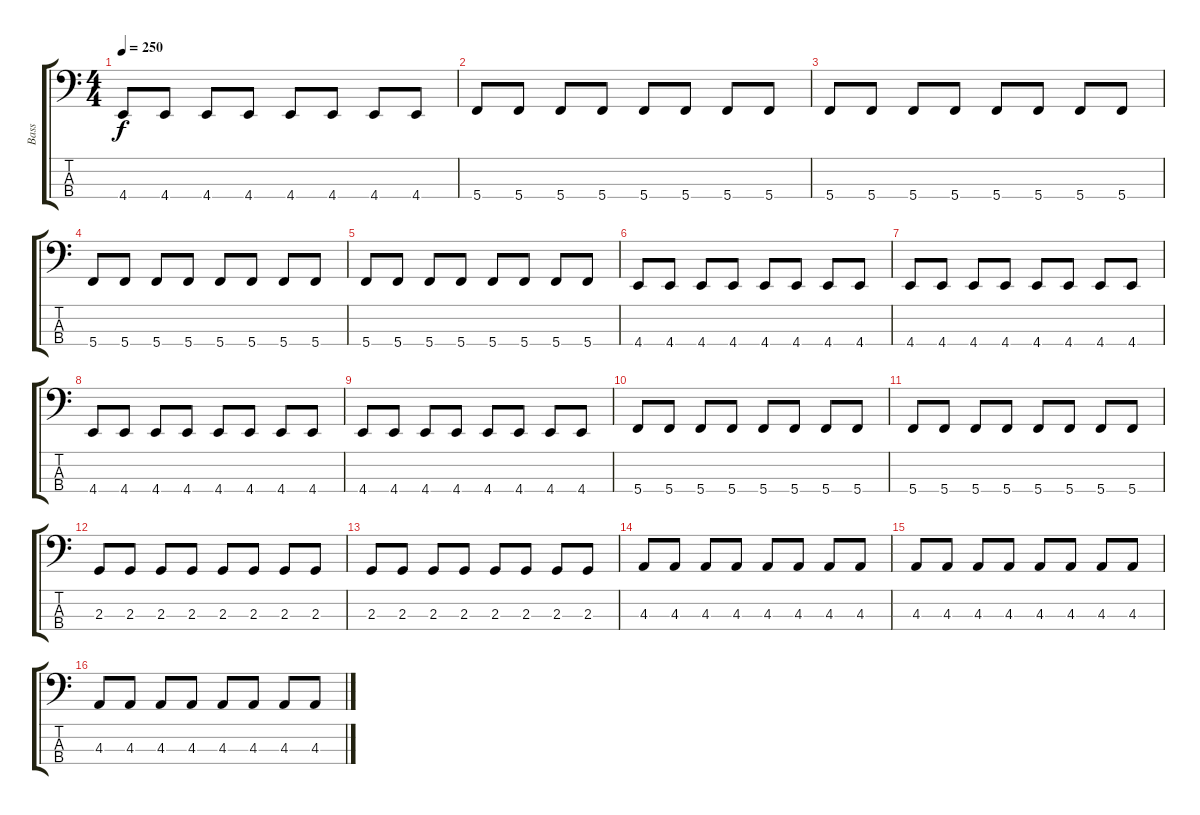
\track ("Bass" "Bass") {instrument electricbasspick}
\staff {score tabs}
\tuning (Eb2 Bb1 F1 C1) {hide}
\ts (4 4)
\tempo 250
\clef f4
\ks c
4.4.8{dy f} 4.4.8 4.4.8 4.4.8 4.4.8 4.4.8 4.4.8 4.4.8 |
5.4.8 5.4.8 5.4.8 5.4.8 5.4.8 5.4.8 5.4.8 5.4.8 |
5.4.8 5.4.8 5.4.8 5.4.8 5.4.8 5.4.8 5.4.8 5.4.8 |
5.4.8 5.4.8 5.4.8 5.4.8 5.4.8 5.4.8 5.4.8 5.4.8 |
5.4.8 5.4.8 5.4.8 5.4.8 5.4.8 5.4.8 5.4.8 5.4.8 |
4.4.8 4.4.8 4.4.8 4.4.8 4.4.8 4.4.8 4.4.8 4.4.8 |
4.4.8 4.4.8 4.4.8 4.4.8 4.4.8 4.4.8 4.4.8 4.4.8 |
4.4.8 4.4.8 4.4.8 4.4.8 4.4.8 4.4.8 4.4.8 4.4.8 |
4.4.8 4.4.8 4.4.8 4.4.8 4.4.8 4.4.8 4.4.8 4.4.8 |
5.4.8 5.4.8 5.4.8 5.4.8 5.4.8 5.4.8 5.4.8 5.4.8 |
5.4.8 5.4.8 5.4.8 5.4.8 5.4.8 5.4.8 5.4.8 5.4.8 |
2.3.8 2.3.8 2.3.8 2.3.8 2.3.8 2.3.8 2.3.8 2.3.8 |
2.3.8 2.3.8 2.3.8 2.3.8 2.3.8 2.3.8 2.3.8 2.3.8 |
4.3.8 4.3.8 4.3.8 4.3.8 4.3.8 4.3.8 4.3.8 4.3.8 |
4.3.8 4.3.8 4.3.8 4.3.8 4.3.8 4.3.8 4.3.8 4.3.8 |
4.3.8 4.3.8 4.3.8 4.3.8 4.3.8 4.3.8 4.3.8 4.3.8
